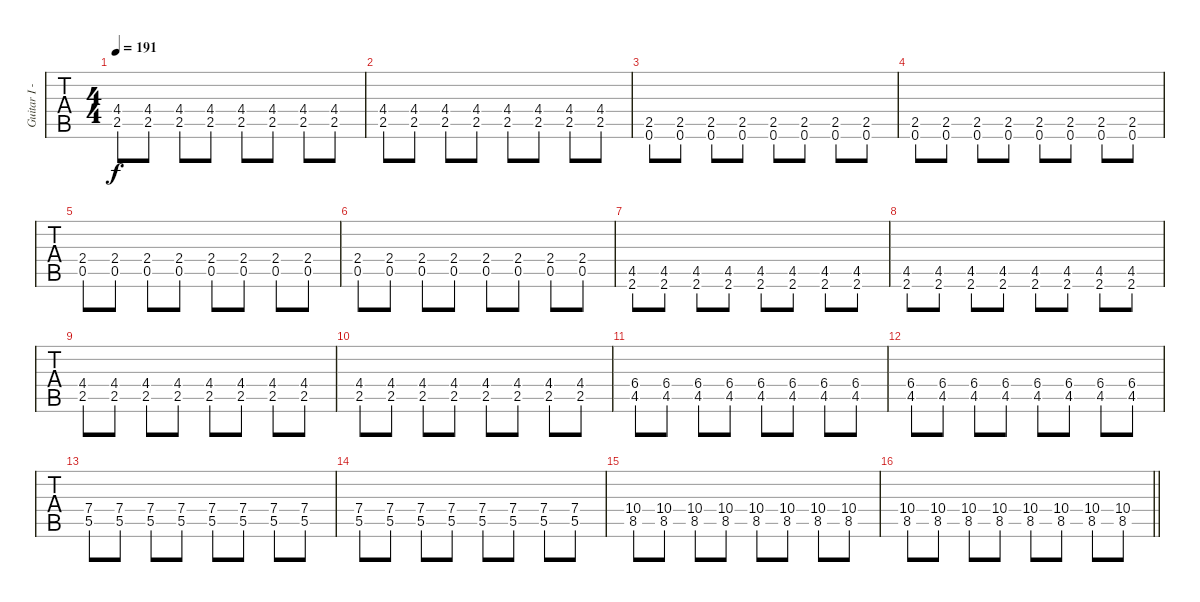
\track ("Guitar I - Gotoh" "Guitar I -") {instrument distortionguitar}
\staff {tabs}
\tuning (Eb4 Bb3 Gb3 Db3 Ab2 Eb2) {hide}
\ts (4 4)
\tempo 191
\clef g2
\ks c
(4.4 2.5).8{dy f} (4.4 2.5).8 (4.4 2.5).8 (4.4 2.5).8 (4.4 2.5).8 (4.4 2.5).8 (4.4 2.5).8 (4.4 2.5).8 |
(4.4 2.5).8 (4.4 2.5).8 (4.4 2.5).8 (4.4 2.5).8 (4.4 2.5).8 (4.4 2.5).8 (4.4 2.5).8 (4.4 2.5).8 |
(2.5 0.6).8 (2.5 0.6).8 (2.5 0.6).8 (2.5 0.6).8 (2.5 0.6).8 (2.5 0.6).8 (2.5 0.6).8 (2.5 0.6).8 |
(2.5 0.6).8 (2.5 0.6).8 (2.5 0.6).8 (2.5 0.6).8 (2.5 0.6).8 (2.5 0.6).8 (2.5 0.6).8 (2.5 0.6).8 |
(2.4 0.5).8 (2.4 0.5).8 (2.4 0.5).8 (2.4 0.5).8 (2.4 0.5).8 (2.4 0.5).8 (2.4 0.5).8 (2.4 0.5).8 |
(2.4 0.5).8 (2.4 0.5).8 (2.4 0.5).8 (2.4 0.5).8 (2.4 0.5).8 (2.4 0.5).8 (2.4 0.5).8 (2.4 0.5).8 |
(4.5 2.6).8 (4.5 2.6).8 (4.5 2.6).8 (4.5 2.6).8 (4.5 2.6).8 (4.5 2.6).8 (4.5 2.6).8 (4.5 2.6).8 |
(4.5 2.6).8 (4.5 2.6).8 (4.5 2.6).8 (4.5 2.6).8 (4.5 2.6).8 (4.5 2.6).8 (4.5 2.6).8 (4.5 2.6).8 |
(4.4 2.5).8 (4.4 2.5).8 (4.4 2.5).8 (4.4 2.5).8 (4.4 2.5).8 (4.4 2.5).8 (4.4 2.5).8 (4.4 2.5).8 |
(4.4 2.5).8 (4.4 2.5).8 (4.4 2.5).8 (4.4 2.5).8 (4.4 2.5).8 (4.4 2.5).8 (4.4 2.5).8 (4.4 2.5).8 |
(6.4 4.5).8 (6.4 4.5).8 (6.4 4.5).8 (6.4 4.5).8 (6.4 4.5).8 (6.4 4.5).8 (6.4 4.5).8 (6.4 4.5).8 |
(6.4 4.5).8 (6.4 4.5).8 (6.4 4.5).8 (6.4 4.5).8 (6.4 4.5).8 (6.4 4.5).8 (6.4 4.5).8 (6.4 4.5).8 |
(7.4 5.5).8 (7.4 5.5).8 (7.4 5.5).8 (7.4 5.5).8 (7.4 5.5).8 (7.4 5.5).8 (7.4 5.5).8 (7.4 5.5).8 |
(7.4 5.5).8 (7.4 5.5).8 (7.4 5.5).8 (7.4 5.5).8 (7.4 5.5).8 (7.4 5.5).8 (7.4 5.5).8 (7.4 5.5).8 |
(10.4 8.5).8 (10.4 8.5).8 (10.4 8.5).8 (10.4 8.5).8 (10.4 8.5).8 (10.4 8.5).8 (10.4 8.5).8 (10.4 8.5).8 |
\barLineRight lightlight
(10.4 8.5).8 (10.4 8.5).8 (10.4 8.5).8 (10.4 8.5).8 (10.4 8.5).8 (10.4 8.5).8 (10.4 8.5).8 (10.4 8.5).8
